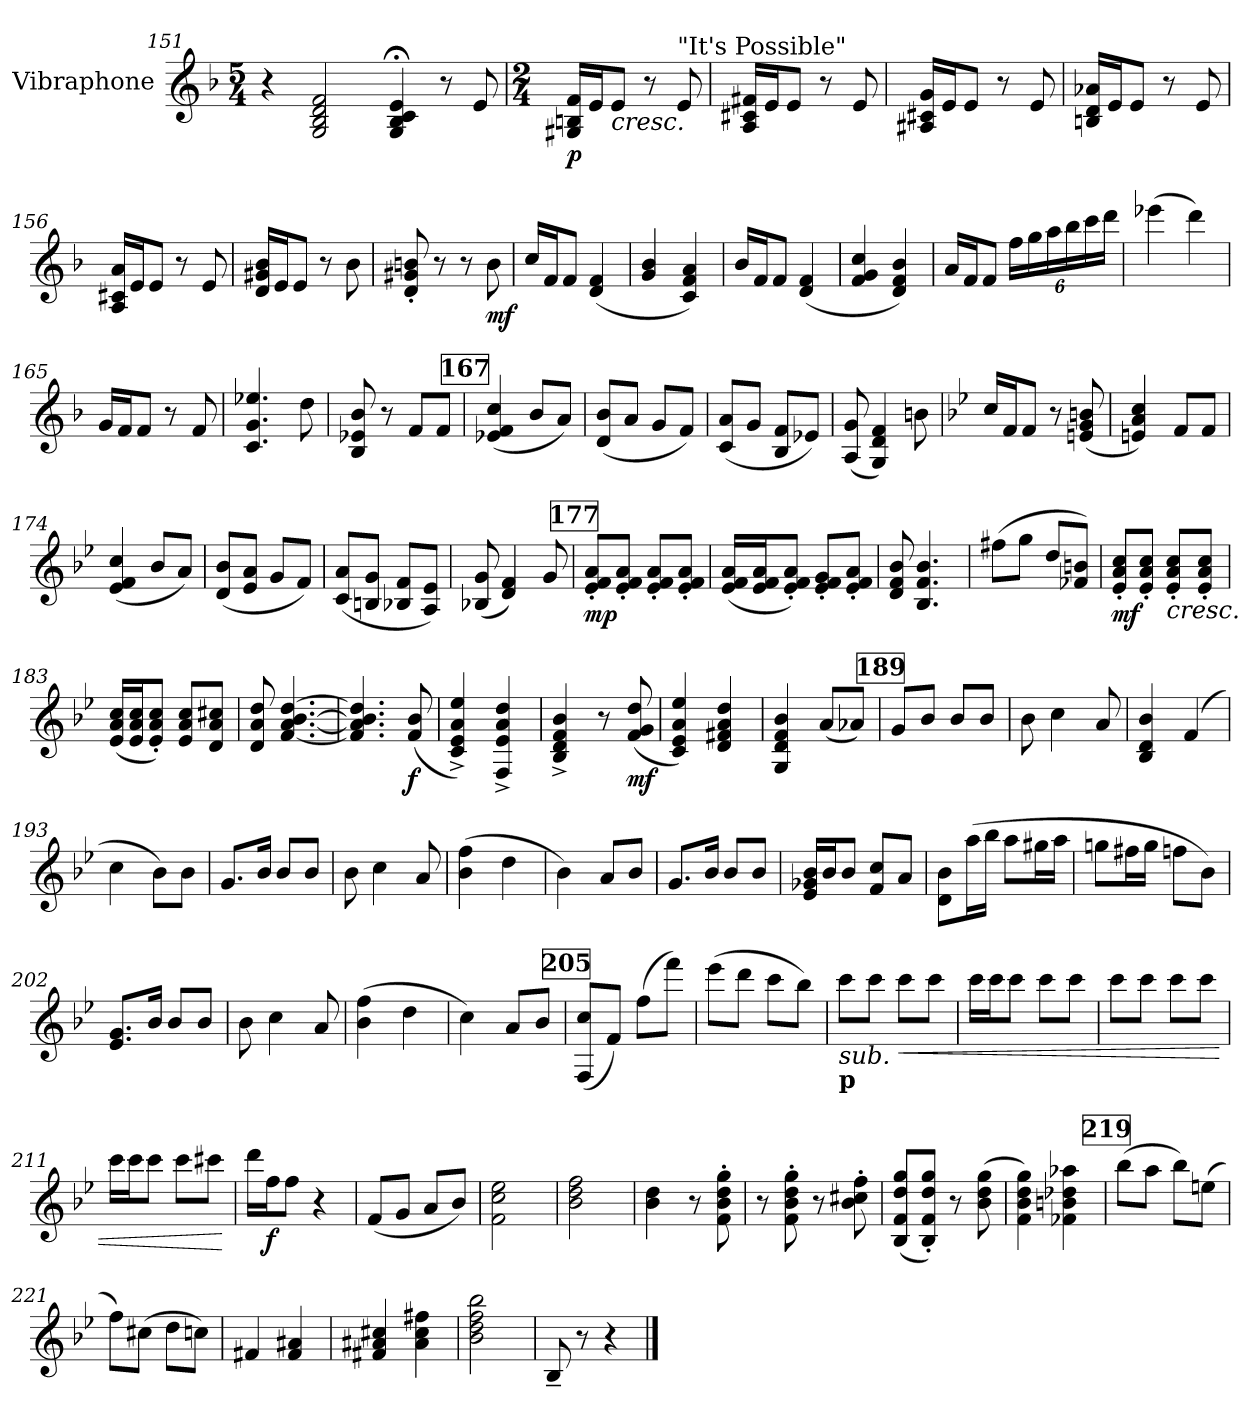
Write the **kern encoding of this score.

**kern	**dynam
*part1	*part1
*staff1	*staff1
*I"Vibraphone	*
*I'Vib.	*
*clefG2	*
*k[b-]	*
*M5/4	*
=151	=151
4r	.
2G/ 2B-/ 2d/ 2f/	.
4G/;< 4B-/;< 4c/;< 4e/;<	.
8r	.
8e/	.
=152	=152
!!LO:REH:place=s1:a:B:fs=14:t=151
*M2/4	*
*MM120	*
!	!LO:DY:b
16G#X/ 16Bn/ 16f/LL	p
16e/J	.
!LO:TX:b:i:t=cresc.	!
8e/J	.
8r	.
!LO:TX:a:t="It's Possible"	!
8e/	.
=153	=153
16A/ 16c#X/ 16f#X/LL	.
16e/J	.
8e/J	.
8r	.
8e/	.
=154	=154
16A#X/ 16c#X/ 16g/LL	.
16e/J	.
8e/J	.
8r	.
8e/	.
=155	=155
16Bn/ 16d/ 16a-X/LL	.
16e/J	.
8e/J	.
8r	.
8e/	.
!!LO:LB:g=z
=156	=156
16A/ 16c#X/ 16a/LL	.
16e/J	.
8e/J	.
8r	.
8e/	.
=157	=157
16d/ 16g#X/ 16b-/LL	.
16e/J	.
8e/J	.
8r	.
8b-\	.
=158	=158
8d/' 8g#X/' 8bn/'	.
8r	.
8r	.
!	!LO:DY:b
8b\	mf
=159	=159
16cc/LL	.
16f/J	.
8f/J	.
(<4d/ 4f/	.
=160	=160
4g/ 4b-/	.
4c/ 4f/ 4a/)	.
=161	=161
16b-/LL	.
16f/J	.
8f/J	.
(<4d/ 4f/	.
=162	=162
4f/ 4g/ 4cc/	.
4d/ 4f/ 4b-/)	.
=163	=163
16a/LL	.
16f/J	.
8f/J	.
*Xbrackettup	*
24ff\LL	.
24gg\	.
24aa\	.
24bb-\	.
24ccc\	.
24ddd\JJ	.
=164	=164
(>4eee-X\	.
4ddd\)	.
!!LO:LB:g=z
=165	=165
16g/LL	.
16f/J	.
8f/J	.
8r	.
8f/	.
=166	=166
4.c/ 4.g/ 4.ee-X/	.
8dd\	.
=167	=167
8B-/ 8e-X/ 8b-/	.
8r	.
8f/L	.
8f/J	.
!!LO:REH:place=s1:a:B:fs=14:t=167
=168	=168
(<4e-X/ 4f/ 4cc/	.
8b-/L	.
8a/J)	.
=169	=169
(<8d/ 8b-/L	.
8a/J	.
8g/L	.
8f/J)	.
=170	=170
(<8c/ 8a/L	.
8g/J	.
8B-/ 8f/L	.
8e-X/J)	.
=171	=171
(<8A/ 8g/	.
4G/ 4d/ 4f/)	.
8bn\	.
=172	=172
*k[b-e-]	*
16cc/LL	.
16f/J	.
8f/J	.
8r	.
(<8en/ 8g/ 8bn/	.
=173	=173
4en/ 4a/ 4cc/)	.
8f/L	.
8f/J	.
=174	=174
(<4e-/ 4f/ 4cc/	.
8b-/L	.
8a/J)	.
!!LO:LB:g=z
=175	=175
(<8d/ 8b-/L	.
8e-/ 8a/J	.
8g/L	.
8f/J)	.
=176	=176
(<8c/ 8a/L	.
8Bn/ 8g/J	.
8B-X/ 8f/L	.
8A/ 8e-/J)	.
=177	=177
(<8B-X/ 8g/	.
4d/ 4f/)	.
8g/	.
!!LO:REH:place=s1:a:B:fs=14:t=177
=178	=178
!	!LO:DY:b
8e-/' 8f/' 8a/'L	mp
8e-/' 8f/' 8a/'J	.
8e-/' 8f/' 8a/'L	.
8e-/' 8f/' 8a/'J	.
=179	=179
(<16e-/ 16f/ 16a/LL	.
16e-/ 16f/ 16a/J	.
8e-/' 8f/' 8a/'J)	.
8e-/' 8f/' 8g/'L	.
8e-/' 8f/' 8a/'J	.
=180	=180
8d/ 8f/ 8b-/	.
4.B-/ 4.f/ 4.b-/	.
=181	=181
(>8ff#X\L	.
8gg\J	.
8dd/L	.
8f-X/ 8bn/J)	.
=182	=182
!	!LO:DY:b
8e-/' 8a/' 8cc/'L	mf
8e-/' 8a/' 8cc/'J	.
!LO:TX:b:i:t=cresc.	!
8e-/' 8a/' 8cc/'L	.
8e-/' 8a/' 8cc/'J	.
!!LO:LB:g=z
=183	=183
(<16e-/ 16a/ 16cc/LL	.
16e-/ 16a/ 16cc/J	.
8e-/' 8a/' 8cc/'J)	.
8e-/ 8a/ 8cc/L	.
8d/ 8a/ 8cc#X/J	.
=184	=184
8d/ 8a/ 8dd/	.
[4.f/ [4.a/ [4.b-/ [4.dd/	.
=185	=185
4.f/] 4.a/] 4.b-/] 4.dd/]	.
!	!LO:DY:b
(<8f/ 8b-/	f
=186	=186
4c/^ 4e-/^ 4a/^ 4ee-/^)	.
4F/^ 4e-/^ 4a/^ 4dd/^	.
=187	=187
4B-/^ 4d/^ 4f/^ 4b-/^	.
8r	.
!	!LO:DY:b
(<8f/ 8g/ 8dd/	mf
=188	=188
4c/ 4e-/ 4a/ 4ee-/)	.
4d/ 4f#X/ 4a/ 4dd/	.
=189	=189
4G/ 4d/ 4f/ 4b-/	.
(<8a/L	.
8a-X/J)	.
!!LO:REH:place=s1:a:B:fs=14:t=189
=190	=190
8g/L	.
8b-/J	.
8b-/L	.
8b-/J	.
=191	=191
8b-\	.
4cc\	.
8a/	.
=192	=192
4B-/ 4d/ 4b-/	.
(<4f/	.
=193	=193
4cc\	.
8b-\L)	.
8b-\J	.
!!LO:PB:g=z
=194	=194
8.g/L	.
16b-/Jk	.
8b-/L	.
8b-/J	.
=195	=195
8b-\	.
4cc\	.
8a/	.
=196	=196
(>4b-\ 4ff\	.
4dd\	.
=197	=197
4b-\)	.
8a/L	.
8b-/J	.
=198	=198
8.g/L	.
16b-/Jk	.
8b-/L	.
8b-/J	.
=199	=199
16e-/ 16g-X/ 16b-/LL	.
16b-/J	.
8b-/J	.
8f/ 8cc/L	.
8a/J	.
=200	=200
8d\ 8b-\L	.
(>16aa\L	.
16bb-\JJ	.
8aa\L	.
16gg#X\L	.
16aa\JJ	.
=201	=201
8ggn\L	.
16ff#X\L	.
16gg\JJ	.
8ffn\L	.
8b-\J)	.
=202	=202
8.e-/ 8.g/L	.
16b-/Jk	.
8b-/L	.
8b-/J	.
=203	=203
8b-\	.
4cc\	.
8a/	.
!!LO:LB:g=z
=204	=204
(>4b-\ 4ff\	.
4dd\	.
=205	=205
4cc\)	.
8a/L	.
8b-/J	.
!!LO:REH:place=s1:a:B:fs=14:t=205
=206	=206
(<8F/ 8cc/L	.
8f/J)	.
(>8ff\L	.
8fff\J)	.
=207	=207
(>8eee-\L	.
8ddd\J	.
8ccc\L	.
8bb-\J)	.
=208	=208
!LO:TX:b:i:t=sub.	!
!LO:TX:b:B:t=p	!
8ccc\L	.
8ccc\J	.
!	!LO:HP:b
8ccc\L	<
8ccc\J	.
=209	=209
16ccc\LL	.
16ccc\J	.
8ccc\J	.
8ccc\L	.
8ccc\J	.
=210	=210
8ccc\L	.
8ccc\J	.
8ccc\L	.
8ccc\J	.
=211	=211
16ccc\LL	.
16ccc\J	.
8ccc\J	.
8ccc\L	.
8ccc#X\J	.
.	[
=212	=212
16ddd\LL	.
!	!LO:DY:b
16ff\J	f
8ff\J	.
4r	.
!!LO:LB:g=z
=213	=213
(<8f/L	.
8g/J	.
8a/L	.
8b-/J)	.
=214	=214
2f\ 2cc\ 2ee-\	.
=215	=215
2b-\ 2dd\ 2ff\	.
=216	=216
4b-\ 4dd\	.
8r	.
8f\' 8b-\' 8dd\' 8gg\'	.
=217	=217
8r	.
8f\' 8b-\' 8dd\' 8gg\'	.
8r	.
8b-\' 8cc#X\' 8ff\'	.
=218	=218
(<8B-/ 8f/ 8dd/ 8gg/L	.
8B-/' 8f/' 8dd/' 8gg/'J)	.
8r	.
(>8b-\ 8dd\ 8gg\	.
=219	=219
4f\ 4b-\ 4dd\ 4gg\)	.
4f-X\ 4bn\ 4dd-X\ 4aa-X\	.
!!LO:REH:place=s1:a:B:fs=14:t=219
=220	=220
(>8bb-\L	.
8aa\J	.
8bb-\L)	.
(>8een\J	.
=221	=221
8ff\L)	.
(>8cc#X\J	.
8dd\L	.
8ccn\J)	.
=222	=222
4f#X/	.
4f#/ 4a#X/	.
=223	=223
4f#X/ 4a#X/ 4cc#X/	.
4a#\ 4cc#\ 4ff#X\	.
!!LO:LB:g=z
=224	=224
2b-\ 2dd\ 2ff\ 2bb-\	.
=225	=225
8B-~/	.
8r	.
4r	.
==	==
*-	*-
